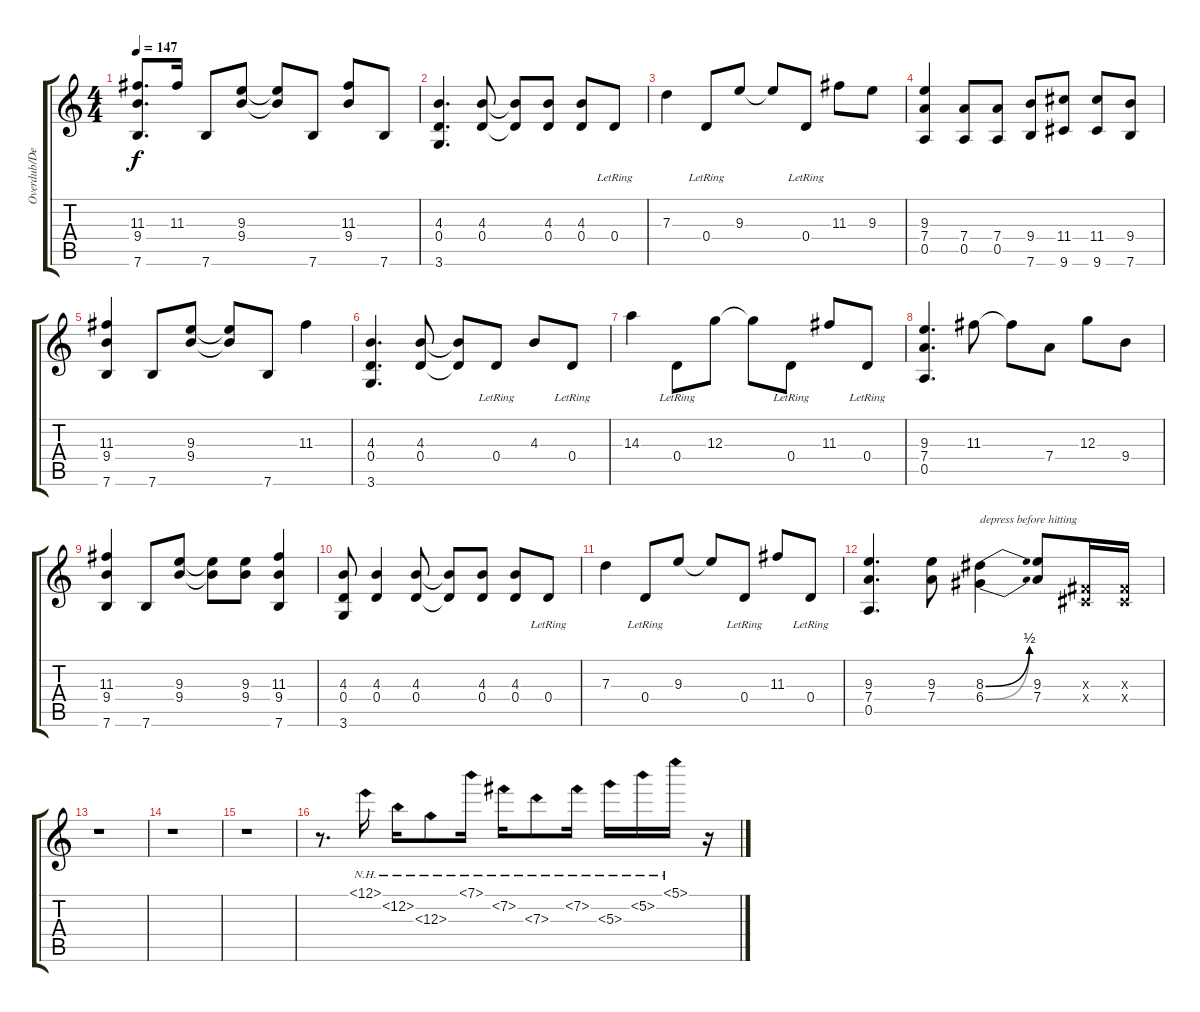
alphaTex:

\track ("Overdub/Delay" "Overdub/De") {instrument distortionguitar}
\staff {score tabs}
\tuning (E4 B3 G3 D3 A2 E2) {hide}
\ts (4 4)
\tempo 147
\clef g2
\ks c
(11.3 9.4 7.6).8{d dy f} 11.3.16 7.6.8 (9.3 9.4).8 (9.3{t} 9.4{t}).8 7.6.8 (11.3 9.4).8 7.6.8 |
(4.3 0.4 3.6).4{d} (4.3 0.4).8 (4.3{t} 0.4{t}).8 (4.3 0.4).8 (4.3 0.4).8 0.4{lr}.8 |
7.3.4 0.4{lr}.8 9.3.8 9.3{t}.8 0.4{lr}.8 11.3.8 9.3.8 |
(9.3 7.4 0.5).4 (7.4 0.5).8 (7.4 0.5).8 (9.4 7.6).8 (11.4 9.6).8 (11.4 9.6).8 (9.4 7.6).8 |
(11.3 9.4 7.6).4 7.6.8 (9.3 9.4).8 (9.3{t} 9.4{t}).8 7.6.8 11.3.4 |
(4.3 0.4 3.6).4{d} (4.3 0.4).8 (4.3{t} 0.4{t}).8 0.4{lr}.8 4.3.8 0.4{lr}.8 |
14.3.4 0.4{lr}.8 12.3.8 12.3{t}.8 0.4{lr}.8 11.3.8 0.4{lr}.8 |
(9.3 7.4 0.5).4{d} 11.3.8 11.3{t}.8 7.4.8 12.3.8 9.4.8 |
(11.3 9.4 7.6).4 7.6.8 (9.3 9.4).8 (9.3{t} 9.4{t}).8 (9.3 9.4).8 (11.3 9.4 7.6).4 |
(4.3 0.4 3.6).8 (4.3 0.4).4 (4.3 0.4).8 (4.3{t} 0.4{t}).8 (4.3 0.4).8 (4.3 0.4).8 0.4{lr}.8 |
7.3.4 0.4{lr}.8 9.3.8 9.3{t}.8 0.4{lr}.8 11.3.8 0.4{lr}.8 |
(9.3 7.4 0.5).4{d} (9.3 7.4).8 (8.3{be (bend 0 0 60 2)} 6.4{be (bend 0 0 60 2)}).4{txt "depress before hitting"} (9.3 7.4).8 (-1.3{x} -1.4{x}).16 (-1.3{x} -1.4{x}).16 |
r.1 |
r.1 |
r.1 |
r.8{d volume 9 balance 8} 12.1{nh}.16 12.2{nh}.16 12.3{nh}.8 7.1{nh}.16 7.2{nh}.16 7.3{nh}.8 7.2{nh}.16 5.3{nh}.16 5.2{nh}.16 5.1{nh}.16 r.16
